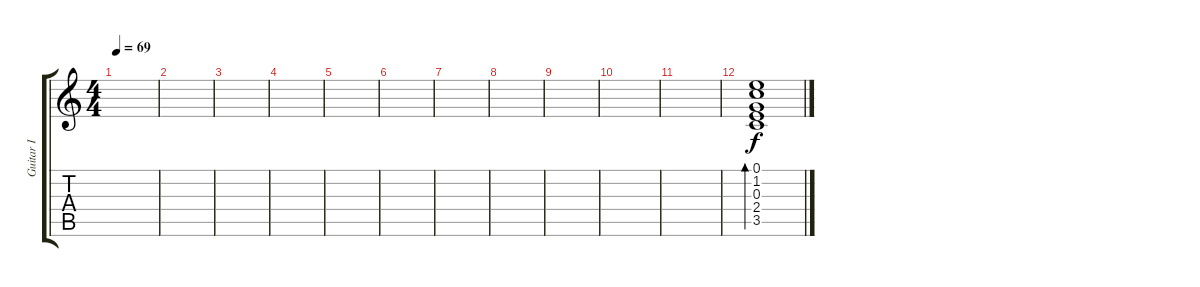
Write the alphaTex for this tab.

\track ("Guitar I" "Guitar I") {instrument acousticguitarsteel}
\staff {score tabs}
\tuning (E4 B3 G3 D3 A2 E2) {hide}
\ts (4 4)
\tempo 69
\clef g2
\ks c
|
|
|
|
|
|
|
|
|
|
|
(0.1 1.2 0.3 2.4 3.5).1{bd 240}
